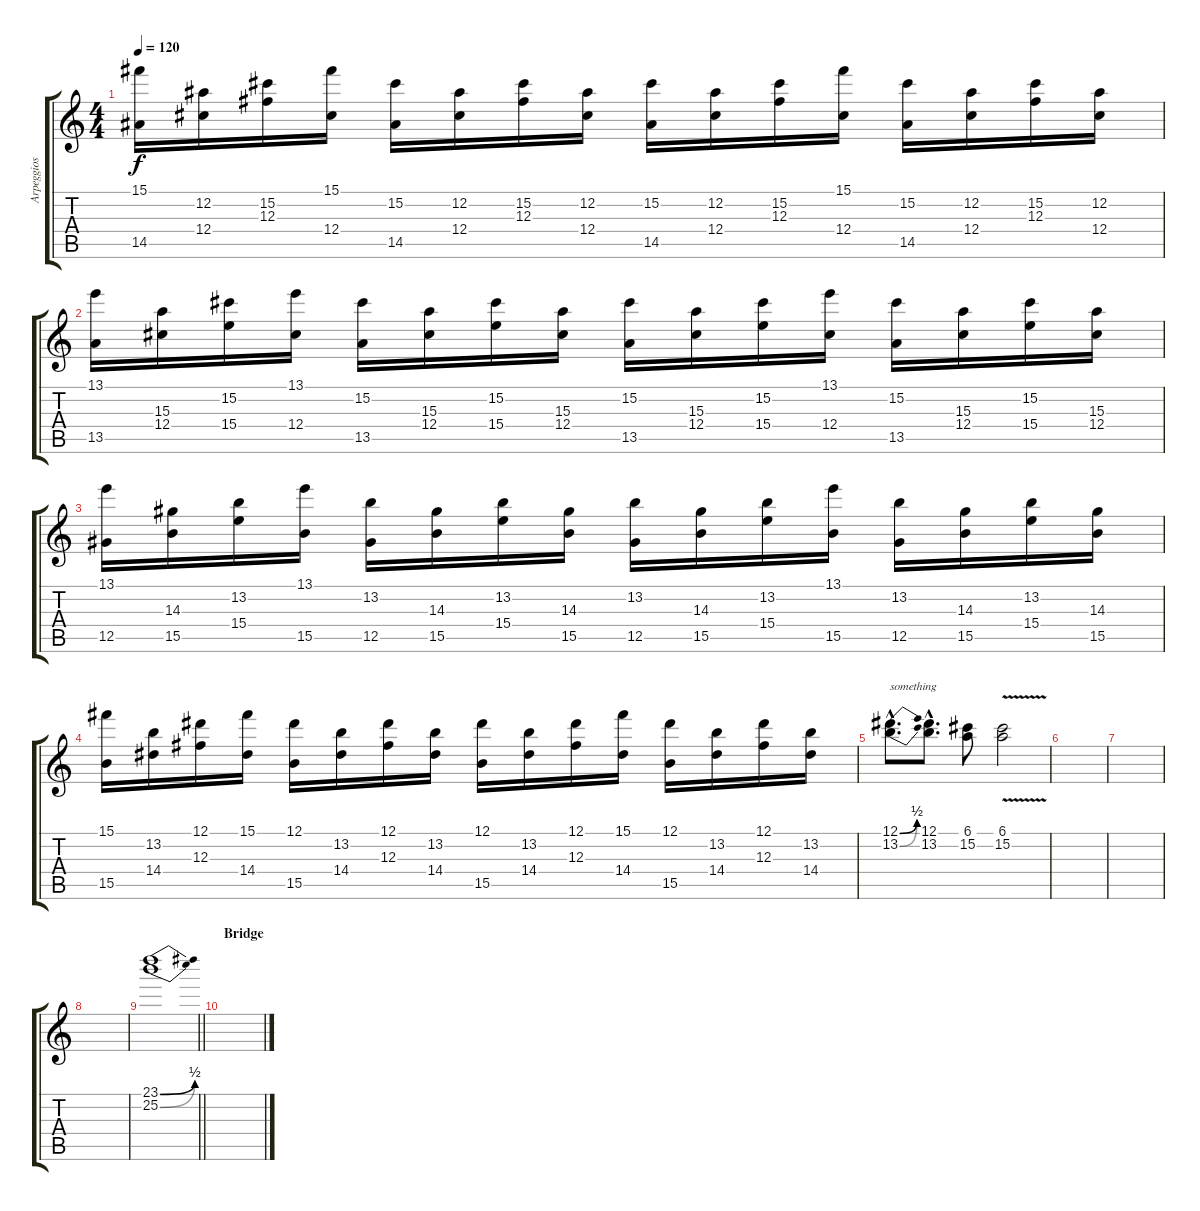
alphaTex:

\track ("Arpeggios" "Arpeggios") {instrument overdrivenguitar}
\staff {score tabs}
\tuning (Eb4 Bb3 Gb3 Db3 Ab2 Eb2) {hide}
\ts (4 4)
\tempo 120
\clef g2
\ks c
(15.1 14.5).16{dy f} (12.2 12.4).16 (15.2 12.3).16 (15.1 12.4).16 (15.2 14.5).16 (12.2 12.4).16 (15.2 12.3).16 (12.2 12.4).16 (15.2 14.5).16 (12.2 12.4).16 (15.2 12.3).16 (15.1 12.4).16 (15.2 14.5).16 (12.2 12.4).16 (15.2 12.3).16 (12.2 12.4).16 |
(13.1 13.5).16 (15.3 12.4).16 (15.2 15.4).16 (13.1 12.4).16 (15.2 13.5).16 (15.3 12.4).16 (15.2 15.4).16 (15.3 12.4).16 (15.2 13.5).16 (15.3 12.4).16 (15.2 15.4).16 (13.1 12.4).16 (15.2 13.5).16 (15.3 12.4).16 (15.2 15.4).16 (15.3 12.4).16 |
(13.1 12.5).16 (14.3 15.5).16 (13.2 15.4).16 (13.1 15.5).16 (13.2 12.5).16 (14.3 15.5).16 (13.2 15.4).16 (14.3 15.5).16 (13.2 12.5).16 (14.3 15.5).16 (13.2 15.4).16 (13.1 15.5).16 (13.2 12.5).16 (14.3 15.5).16 (13.2 15.4).16 (14.3 15.5).16 |
(15.1 15.5).16 (13.2 14.4).16 (12.1 12.3).16 (15.1 14.4).16 (12.1 15.5).16 (13.2 14.4).16 (12.1 12.3).16 (13.2 14.4).16 (12.1 15.5).16 (13.2 14.4).16 (12.1 12.3).16 (15.1 14.4).16 (12.1 15.5).16 (13.2 14.4).16 (12.1 12.3).16 (13.2 14.4).16 |
(12.1{be (bend 0 0 60 2) hac} 13.2{be (bend 0 0 60 2) hac}).8{d txt "something"} (12.1{hac} 13.2{hac}).8{d} (6.1 15.2).8 (6.1{v} 15.2{v}).2 |
|
|
|
\barLineRight lightlight
(23.1{be (bend 0 0 60 2)} 25.2{be (bend 0 0 60 2)}).1 |
\section ("" "Bridge")
